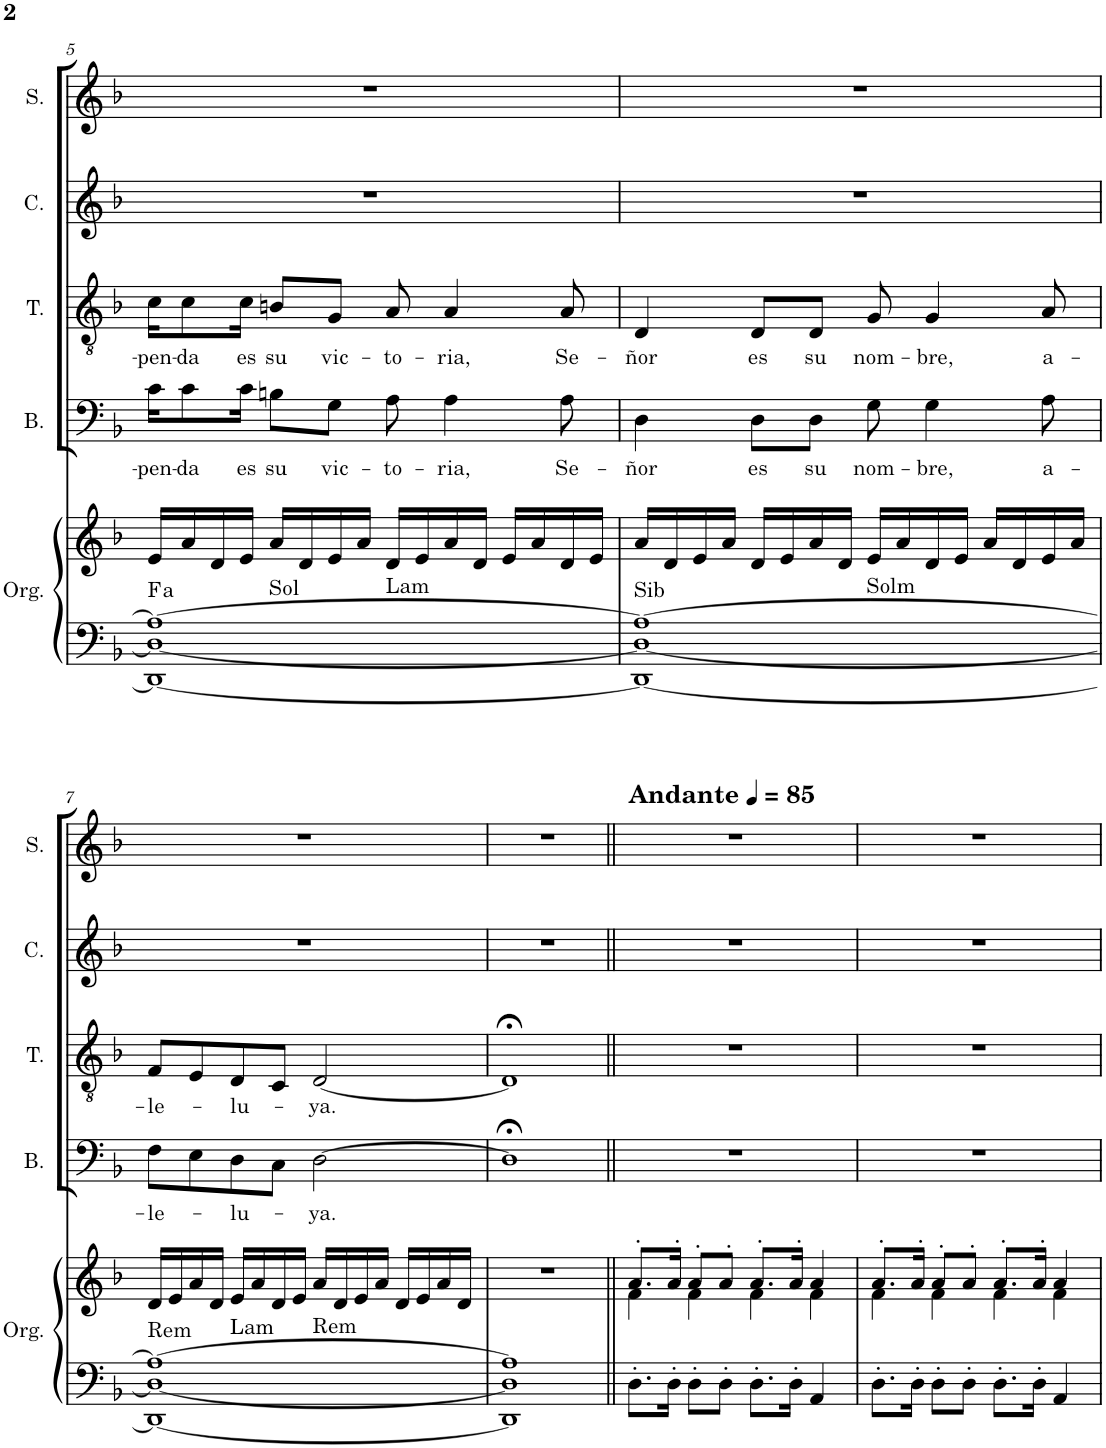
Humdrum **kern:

**kern	**kern	**harte	**kern	**text	**kern	**text	**kern	**kern
*part5	*part5	*part5	*part4	*part4	*part3	*part3	*part2	*part1
*staff6	*staff5	*	*staff4	*staff4	*staff3	*staff3	*staff2	*staff1
*I"Órgano	*	*	*I"Bajo	*	*I"Tenor	*	*I"Contralto	*I"Soprano
*	*	*	*I'B.	*	*I'T.	*	*I'C.	*I'S.
!!LO:PB:g=z
*clefF4	*clefG2	*	*clefF4	*	*clefGv2	*	*clefG2	*clefG2
*k[b-]	*k[b-]	*	*k[b-]	*	*k[b-]	*	*k[b-]	*k[b-]
*M4/4	*M4/4	*	*M4/4	*	*M4/4	*	*M4/4	*M4/4
*met(c)	*met(c)	*	*met(c)	*	*met(c)	*	*met(c)	*met(c)
=5	=5	=5	=5	=5	=5	=5	=5	=5
!	!	!LO:H:n=1:kt=a	!	!LO:LY:b	!	!LO:LY:b	!	!
!	!	!LO:H:n=2:kt=Sol	!	!	!	!	!	!
!	!	!LO:H:n=3:kt=Lam	!	!	!	!	!	!
1DD_ 1D_ 1A_	16e/LL	. N N	16c\KL	-pen-	16c\KL	-pen-	1r	1r
!	!	!	!	!LO:LY:b	!	!LO:LY:b	!	!
.	16a/	.	8c\	-da	8c\	-da	.	.
.	16d/	.	.	.	.	.	.	.
!	!	!	!	!LO:LY:b	!	!LO:LY:b	!	!
.	16e/JJ	.	16c\Jk	es	16c\Jk	es	.	.
!	!	!	!	!LO:LY:b	!	!LO:LY:b	!	!
.	16a/LL	.	8Bn\L	su	8Bn/L	su	.	.
.	16d/	.	.	.	.	.	.	.
!	!	!	!	!LO:LY:b	!	!LO:LY:b	!	!
.	16e/	.	8G\J	vic-	8G/J	vic-	.	.
.	16a/JJ	.	.	.	.	.	.	.
!	!	!	!	!LO:LY:b	!	!LO:LY:b	!	!
.	16d/LL	.	8A\	-to-	8A/	-to-	.	.
.	16e/	.	.	.	.	.	.	.
!	!	!	!	!LO:LY:b	!	!LO:LY:b	!	!
.	16a/	.	4A\	-ria,	4A/	-ria,	.	.
.	16d/JJ	.	.	.	.	.	.	.
.	16e/LL	.	.	.	.	.	.	.
.	16a/	.	.	.	.	.	.	.
!	!	!	!	!LO:LY:b	!	!LO:LY:b	!	!
.	16d/	.	8A\	Se-	8A/	Se-	.	.
.	16e/JJ	.	.	.	.	.	.	.
=6	=6	=6	=6	=6	=6	=6	=6	=6
!	!	!LO:H:n=1:kt=Sib	!	!LO:LY:b	!	!LO:LY:b	!	!
!	!	!LO:H:n=2:kt=Solm	!	!	!	!	!	!
1DD_ 1D_ 1A_	16a/LL	N N	4D\	-ñor	4D/	-ñor	1r	1r
.	16d/	.	.	.	.	.	.	.
.	16e/	.	.	.	.	.	.	.
.	16a/JJ	.	.	.	.	.	.	.
!	!	!	!	!LO:LY:b	!	!LO:LY:b	!	!
.	16d/LL	.	8D\L	es	8D/L	es	.	.
.	16e/	.	.	.	.	.	.	.
!	!	!	!	!LO:LY:b	!	!LO:LY:b	!	!
.	16a/	.	8D\J	su	8D/J	su	.	.
.	16d/JJ	.	.	.	.	.	.	.
!	!	!	!	!LO:LY:b	!	!LO:LY:b	!	!
.	16e/LL	.	8G\	nom-	8G/	nom-	.	.
.	16a/	.	.	.	.	.	.	.
!	!	!	!	!LO:LY:b	!	!LO:LY:b	!	!
.	16d/	.	4G\	-bre,	4G/	-bre,	.	.
.	16e/JJ	.	.	.	.	.	.	.
.	16a/LL	.	.	.	.	.	.	.
.	16d/	.	.	.	.	.	.	.
!	!	!	!	!LO:LY:b	!	!LO:LY:b	!	!
.	16e/	.	8A\	a-	8A/	a-	.	.
.	16a/JJ	.	.	.	.	.	.	.
!!LO:LB:g=z
=7	=7	=7	=7	=7	=7	=7	=7	=7
!	!	!LO:H:n=1:kt=Rem	!	!LO:LY:b	!	!LO:LY:b	!	!
!	!	!LO:H:n=2:kt=Lam	!	!	!	!	!	!
!	!	!LO:H:n=3:kt=Rem	!	!	!	!	!	!
1DD_ 1D_ 1A_	16d/LL	N N N	8F\L	-le-	8F/L	-le-	1r	1r
.	16e/	.	.	.	.	.	.	.
.	16a/	.	8E\	.	8E/	.	.	.
.	16d/JJ	.	.	.	.	.	.	.
!	!	!	!	!LO:LY:b	!	!LO:LY:b	!	!
.	16e/LL	.	8D\	-lu-	8D/	-lu-	.	.
.	16a/	.	.	.	.	.	.	.
.	16d/	.	8C\J	.	8C/J	.	.	.
.	16e/JJ	.	.	.	.	.	.	.
!	!	!	!	!LO:LY:b	!	!LO:LY:b	!	!
.	16a/LL	.	[2D\	-ya.	[2D/	-ya.	.	.
.	16d/	.	.	.	.	.	.	.
.	16e/	.	.	.	.	.	.	.
.	16a/JJ	.	.	.	.	.	.	.
.	16d/LL	.	.	.	.	.	.	.
.	16e/	.	.	.	.	.	.	.
.	16a/	.	.	.	.	.	.	.
.	16d/JJ	.	.	.	.	.	.	.
=8	=8	=8	=8	=8	=8	=8	=8	=8
1DD] 1D] 1A]	1r	.	1D;<]	.	1D;<]	.	1r	1r
=9||	=9||	=9||	=9||	=9||	=9||	=9||	=9||	=9||
*	*	*	*	*	*	*	*	*MM85
*	*^	*	*	*	*	*	*	*
!	!	!	!	!	!	!	!	!	!LO:TX:a:B:t=Andante
8.D'\L	8.a'/L	4f\	.	1r	.	1r	.	1r	1r
16D'\Jk	16a'/Jk	.	.	.	.	.	.	.	.
8D'\L	8a'/L	4f\	.	.	.	.	.	.	.
8D'\J	8a'/J	.	.	.	.	.	.	.	.
8.D'\L	8.a'/L	4f\	.	.	.	.	.	.	.
16D'\Jk	16a'/Jk	.	.	.	.	.	.	.	.
4AA/	4a/	4f\	.	.	.	.	.	.	.
=10	=10	=10	=10	=10	=10	=10	=10	=10	=10
8.D'\L	8.a'/L	4f\	.	1r	.	1r	.	1r	1r
16D'\Jk	16a'/Jk	.	.	.	.	.	.	.	.
8D'\L	8a'/L	4f\	.	.	.	.	.	.	.
8D'\J	8a'/J	.	.	.	.	.	.	.	.
8.D'\L	8.a'/L	4f\	.	.	.	.	.	.	.
16D'\Jk	16a'/Jk	.	.	.	.	.	.	.	.
4AA/	4a/	4f\	.	.	.	.	.	.	.
*	*v	*v	*	*	*	*	*	*	*
=	=	=	=	=	=	=	=	=
*-	*-	*-	*-	*-	*-	*-	*-	*-
